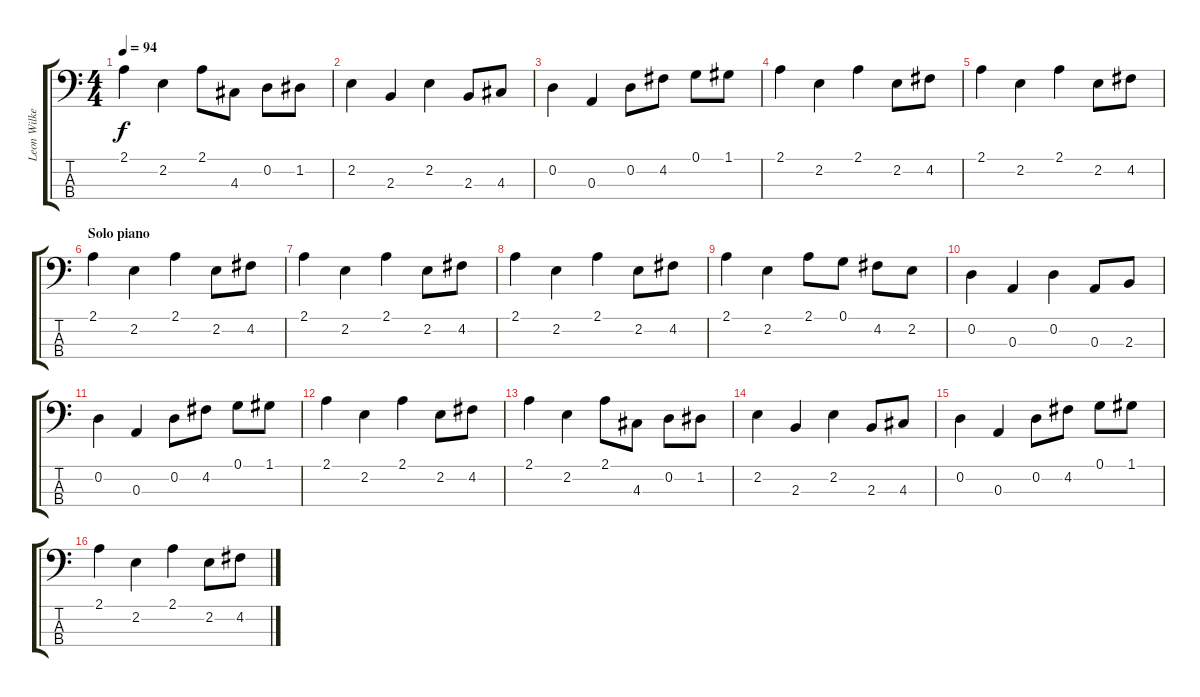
\track ("Leon Wilkeson (bass)" "Leon Wilke") {instrument electricbassfinger}
\staff {score tabs}
\tuning (G2 D2 A1 E1) {hide}
\ts (4 4)
\tempo 94
\clef f4
\ks c
2.1.4{dy f} 2.2.4 2.1.8 4.3.8 0.2.8 1.2.8 |
2.2.4 2.3.4 2.2.4 2.3.8 4.3.8 |
0.2.4 0.3.4 0.2.8 4.2.8 0.1.8 1.1.8 |
2.1.4 2.2.4 2.1.4 2.2.8 4.2.8 |
2.1.4 2.2.4 2.1.4 2.2.8 4.2.8 |
\section ("" "Solo piano")
2.1.4 2.2.4 2.1.4 2.2.8 4.2.8 |
2.1.4 2.2.4 2.1.4 2.2.8 4.2.8 |
2.1.4 2.2.4 2.1.4 2.2.8 4.2.8 |
2.1.4 2.2.4 2.1.8 0.1.8 4.2.8 2.2.8 |
0.2.4 0.3.4 0.2.4 0.3.8 2.3.8 |
0.2.4 0.3.4 0.2.8 4.2.8 0.1.8 1.1.8 |
2.1.4 2.2.4 2.1.4 2.2.8 4.2.8 |
2.1.4 2.2.4 2.1.8 4.3.8 0.2.8 1.2.8 |
2.2.4 2.3.4 2.2.4 2.3.8 4.3.8 |
0.2.4 0.3.4 0.2.8 4.2.8 0.1.8 1.1.8 |
2.1.4 2.2.4 2.1.4 2.2.8 4.2.8
